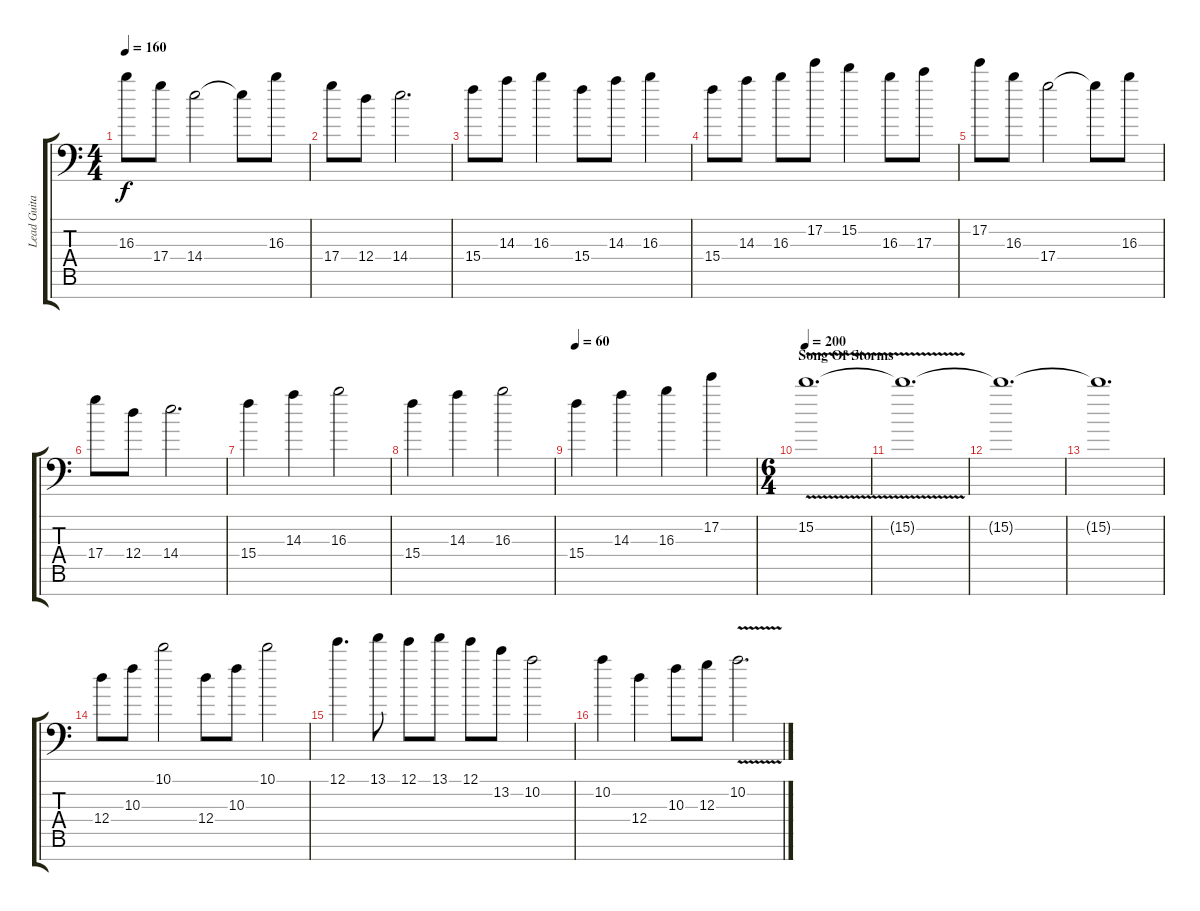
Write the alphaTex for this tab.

\track ("Lead Guitar" "Lead Guita") {instrument distortionguitar}
\staff {score tabs}
\tuning (E4 B3 G3 D3 A2 E2 A1) {hide}
\ts (4 4)
\tempo 160
\clef f4
\ks c
16.3.8{dy f} 17.4.8 14.4.2 14.4{t}.8 16.3.8 |
17.4.8 12.4.8 14.4.2{d} |
15.4.8 14.3.8 16.3.4 15.4.8 14.3.8 16.3.4 |
15.4.8 14.3.8 16.3.8 17.2.8 15.2.4 16.3.8 17.3.8 |
17.2.8 16.3.8 17.4.2 17.4{t}.8 16.3.8 |
17.4.8 12.4.8 14.4.2{d} |
15.4.4 14.3.4 16.3.2 |
15.4.4 14.3.4 16.3.2 |
\tempo 60
15.4.4 14.3.4 16.3.4 17.2.4 |
\ts (6 4)
\section ("" "Song Of Storms")
\tempo 200
15.2{v}.1{d} |
15.2{t}.1{d} |
15.2{t}.1{d} |
15.2{t}.1{d} |
12.4.8 10.3.8 10.1.2 12.4.8 10.3.8 10.1.2 |
12.1.4{d} 13.1.8 12.1.8 13.1.8 12.1.8 13.2.8 10.2.2 |
10.2.4 12.4.4 10.3.8 12.3.8 10.2{v}.2{d}
